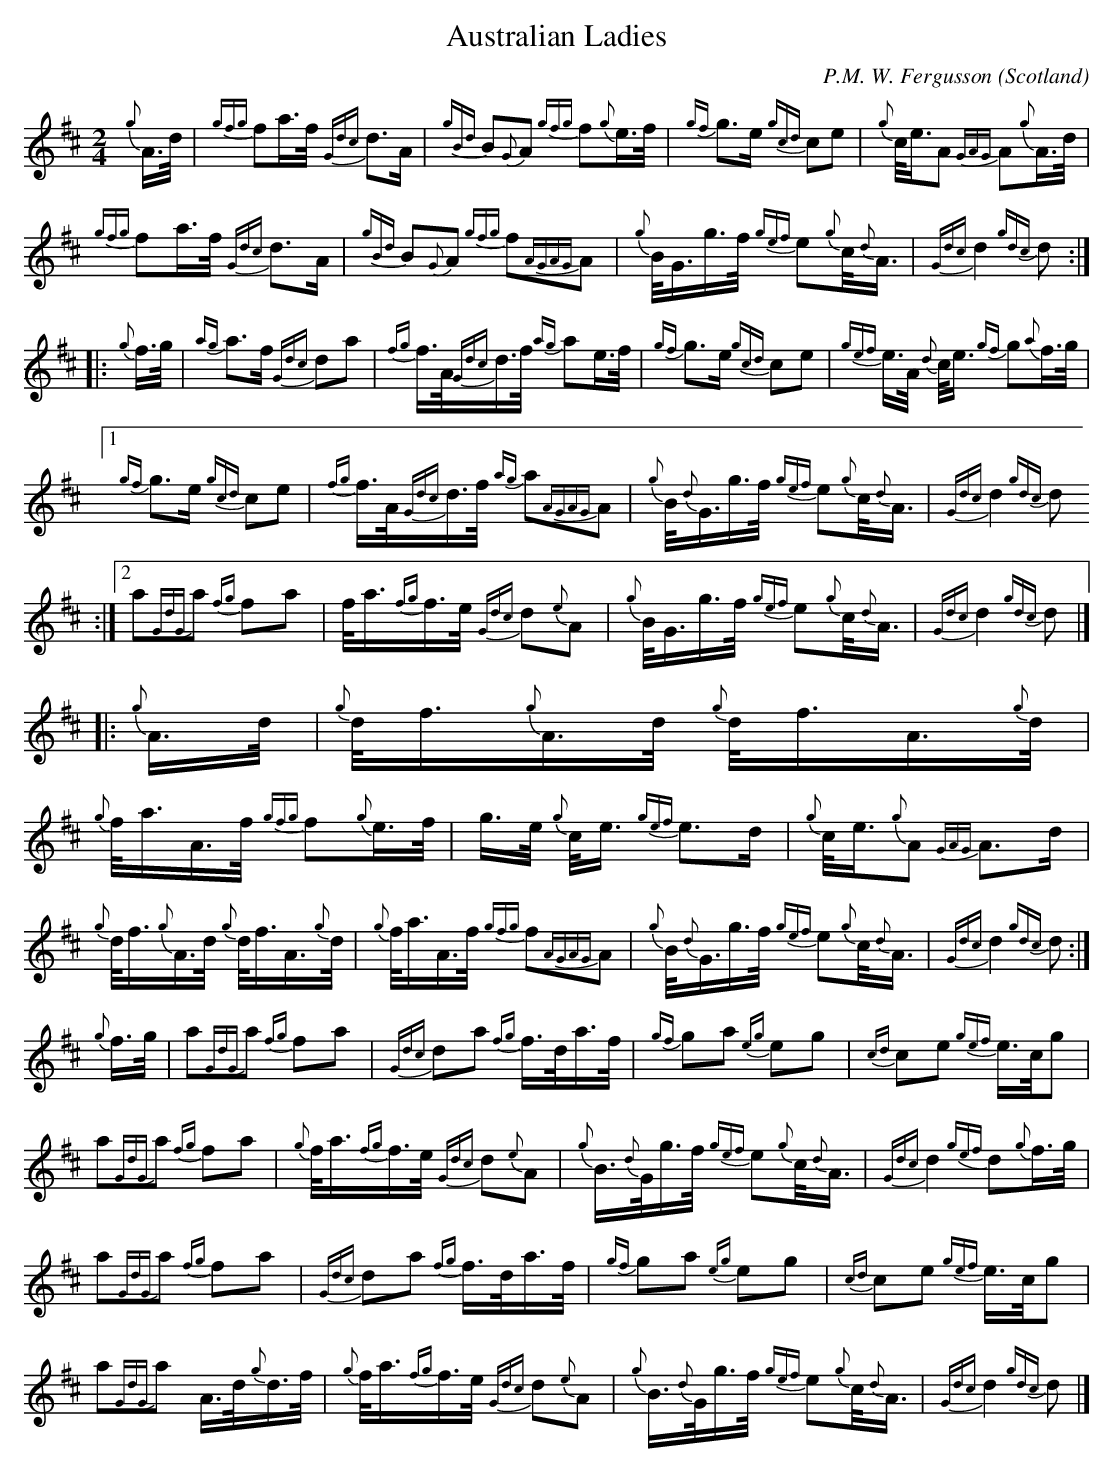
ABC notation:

X:1
T:Australian Ladies
C:P.M. W. Fergusson
M:2/4
O:Scotland
K:D major
{g}A>d | \
{gfg}f2a>f {Gdc}d3A|{gBd}B2{G}A2 {gfg}f2{g}e>f|\
{gf}g3e {gcd}c2e2 | {g}c<eA2 {GAG}A2{g}A>d |
{gfg}f2a>f {Gdc}d3A | \
{gBd}B2{G}A2 {gfg}f2{AGAG}A2| \
{g}B<Gg>f {gef}e2{g}c<{d}A | {Gdc}d4 {gdc}d2 :|
|:{g}f>g | \
{ag}a3f {Gdc}d2a2 | {fg}f>A{Gdc}d>f {ag}a2e>f | \
{gf}g3e {gcd}c2e2 | {gef}e>A {d}c<e {gf}g2{a}f>g |1
{gf}g3e {gcd}c2e2 |\
{fg}f>A{Gdc}d>f {ag}a2{AGAG}A2 |\
{g}B<{d}Gg>f {gef}e2{g}c<{d}A |{Gdc}d4 {gdc}d2
:|2 a2{GdG}a2 {fg}f2a2|f<a{fg}f>e {Gdc}d2{e}A2|\
{g}B<Gg>f {gef}e2{g}c<{d}A | {Gdc}d4 {gdc}d2 |]
|:{g}A>d | \
{g}d<f{g}A>d {g}d<fA>{g}d | {g}f<aA>f {gfg}f2{g}e>f | \
g>e {g}c<e {gef}e3d | {g}c<e{g}A2 {GAG}A3d |
{g}d<f{g}A>d {g}d<fA>{g}d | \
{g}f<aA>f {gfg}f2{AGAG}A2 | \
{g}B<{d}Gg>f {gef}e2{g}c<{d}A|{Gdc}d4 {gdc}d2:|
{g}f>g|a2{GdG}a2 {fg}f2a2|{Gdc}d2a2 {fg}f>da>f|\
{gf}g2a2 {eg}e2g2 | {cd}c2e2 {gef}e>cg2 |
a2{GdG}a2 {fg}f2a2| {g}f<a{fg}f>e {Gdc}d2{e}A2|\
{g}B>{d}Gg>f {gef}e2{g}c<{d}A | \
{Gdc}d4 {gef}d2{g}f>g |
a2{GdG}a2 {fg}f2a2 | {Gdc}d2a2 {fg}f>da>f | \
{gf}g2a2 {eg}e2g2 | {cd}c2e2 {gef}e>cg2 |
a2{GdG}a2 A>d{g}d>f|{g}f<a{fg}f>e {Gdc}d2{e}A2|\
{g}B>{d}Gg>f {gef}e2{g}c<{d}A|{Gdc}d4{gdc}d2|]
